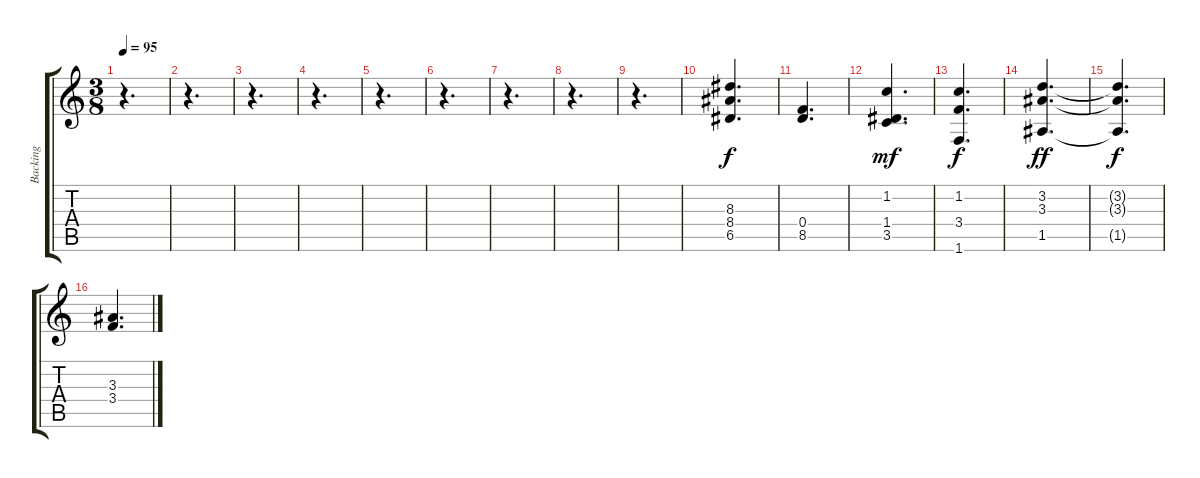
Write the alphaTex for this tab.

\track ("Backing" "Backing") {instrument distortionguitar}
\staff {score tabs}
\tuning (E4 B3 G3 D3 A2 E2) {hide}
\ts (3 8)
\tempo 95
\clef g2
\ks c
r.4{d dy f} |
r.4{d} |
r.4{d} |
r.4{d} |
r.4{d} |
r.4{d} |
r.4{d} |
r.4{d} |
r.4{d} |
(8.3 8.4 6.5).4{d} |
(0.4 8.5).4{d} |
(1.2 1.4 3.5).4{d dy mf} |
(1.2 3.4 1.6).4{d dy f} |
(3.2 3.3 1.5).4{d dy ff} |
(3.2{t} 3.3{t} 1.5{t}).4{d dy f} |
(3.3 3.4).4{d}
